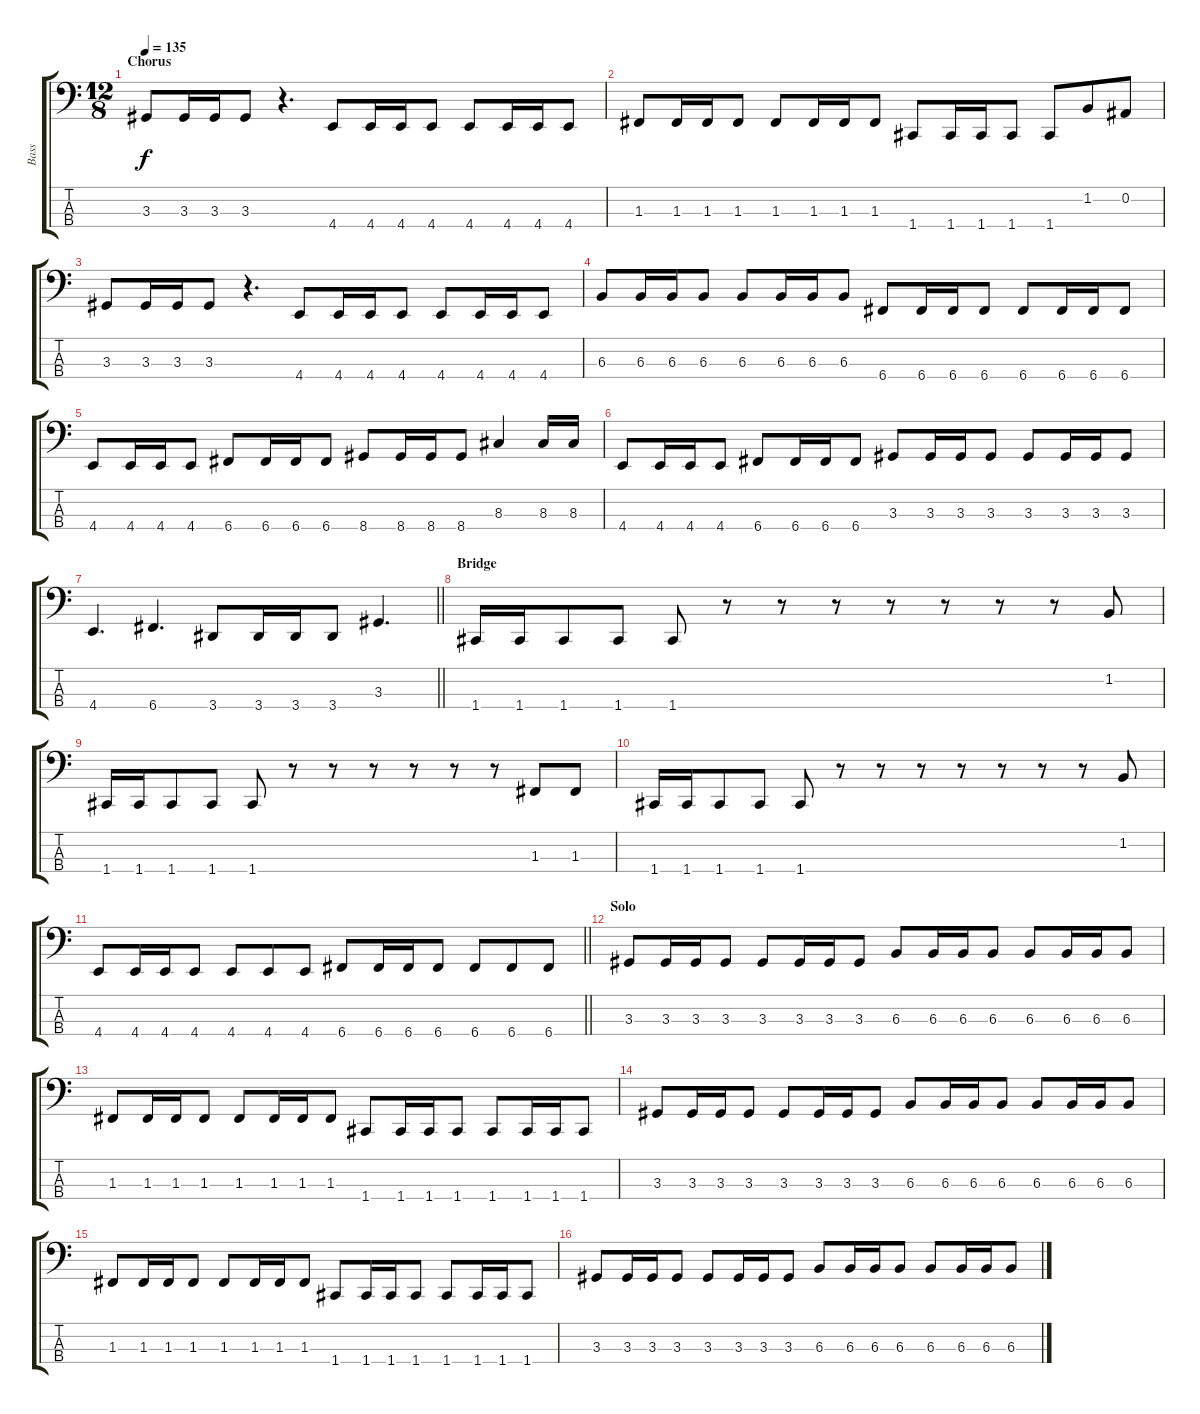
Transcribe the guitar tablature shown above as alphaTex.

\track ("Bass" "Bass") {instrument electricbassfinger}
\staff {score tabs}
\tuning (Eb2 Bb1 F1 C1) {hide}
\ts (12 8)
\section ("" "Chorus")
\tempo 135
\clef f4
\ks c
3.3.8{dy f} 3.3.16 3.3.16 3.3.8 r.4{d} 4.4.8 4.4.16 4.4.16 4.4.8 4.4.8 4.4.16 4.4.16 4.4.8 |
1.3.8 1.3.16 1.3.16 1.3.8 1.3.8 1.3.16 1.3.16 1.3.8 1.4.8 1.4.16 1.4.16 1.4.8 1.4.8 1.2.8 0.2.8 |
3.3.8 3.3.16 3.3.16 3.3.8 r.4{d} 4.4.8 4.4.16 4.4.16 4.4.8 4.4.8 4.4.16 4.4.16 4.4.8 |
6.3.8 6.3.16 6.3.16 6.3.8 6.3.8 6.3.16 6.3.16 6.3.8 6.4.8 6.4.16 6.4.16 6.4.8 6.4.8 6.4.16 6.4.16 6.4.8 |
4.4.8 4.4.16 4.4.16 4.4.8 6.4.8 6.4.16 6.4.16 6.4.8 8.4.8 8.4.16 8.4.16 8.4.8 8.3.4 8.3.16 8.3.16 |
4.4.8 4.4.16 4.4.16 4.4.8 6.4.8 6.4.16 6.4.16 6.4.8 3.3.8 3.3.16 3.3.16 3.3.8 3.3.8 3.3.16 3.3.16 3.3.8 |
\barLineRight lightlight
4.4.4{d} 6.4.4{d} 3.4.8 3.4.16 3.4.16 3.4.8 3.3.4{d} |
\section ("" "Bridge")
1.4.16 1.4.16 1.4.8 1.4.8 1.4.8 r.8 r.8 r.8 r.8 r.8 r.8 r.8 1.2.8 |
1.4.16 1.4.16 1.4.8 1.4.8 1.4.8 r.8 r.8 r.8 r.8 r.8 r.8 1.3.8 1.3.8 |
1.4.16 1.4.16 1.4.8 1.4.8 1.4.8 r.8 r.8 r.8 r.8 r.8 r.8 r.8 1.2.8 |
\barLineRight lightlight
4.4.8 4.4.16 4.4.16 4.4.8 4.4.8 4.4.8 4.4.8 6.4.8 6.4.16 6.4.16 6.4.8 6.4.8 6.4.8 6.4.8 |
\section ("" "Solo")
3.3.8 3.3.16 3.3.16 3.3.8 3.3.8 3.3.16 3.3.16 3.3.8 6.3.8 6.3.16 6.3.16 6.3.8 6.3.8 6.3.16 6.3.16 6.3.8 |
1.3.8 1.3.16 1.3.16 1.3.8 1.3.8 1.3.16 1.3.16 1.3.8 1.4.8 1.4.16 1.4.16 1.4.8 1.4.8 1.4.16 1.4.16 1.4.8 |
3.3.8 3.3.16 3.3.16 3.3.8 3.3.8 3.3.16 3.3.16 3.3.8 6.3.8 6.3.16 6.3.16 6.3.8 6.3.8 6.3.16 6.3.16 6.3.8 |
1.3.8 1.3.16 1.3.16 1.3.8 1.3.8 1.3.16 1.3.16 1.3.8 1.4.8 1.4.16 1.4.16 1.4.8 1.4.8 1.4.16 1.4.16 1.4.8 |
3.3.8 3.3.16 3.3.16 3.3.8 3.3.8 3.3.16 3.3.16 3.3.8 6.3.8 6.3.16 6.3.16 6.3.8 6.3.8 6.3.16 6.3.16 6.3.8
